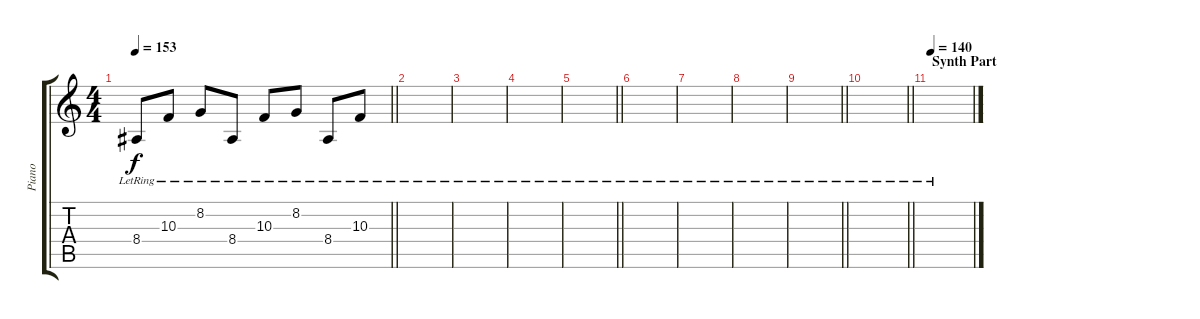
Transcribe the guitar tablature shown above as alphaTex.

\track ("Piano" "Piano") {instrument brightacousticpiano}
\staff {score tabs}
\tuning (E4 B3 G3 D3 A2 D2) {hide}
\ts (4 4)
\tempo 153
\clef g2
\barLineRight lightlight
\ks c
8.4{lr}.8{dy f} 10.3{lr}.8 8.2{lr}.8 8.4{lr}.8 10.3{lr}.8 8.2{lr}.8 8.4{lr}.8 10.3{lr}.8 |
|
|
|
\barLineRight lightlight
|
|
|
|
\barLineRight lightlight
|
\barLineRight lightlight
|
\section ("" "Synth Part")
\tempo 140
